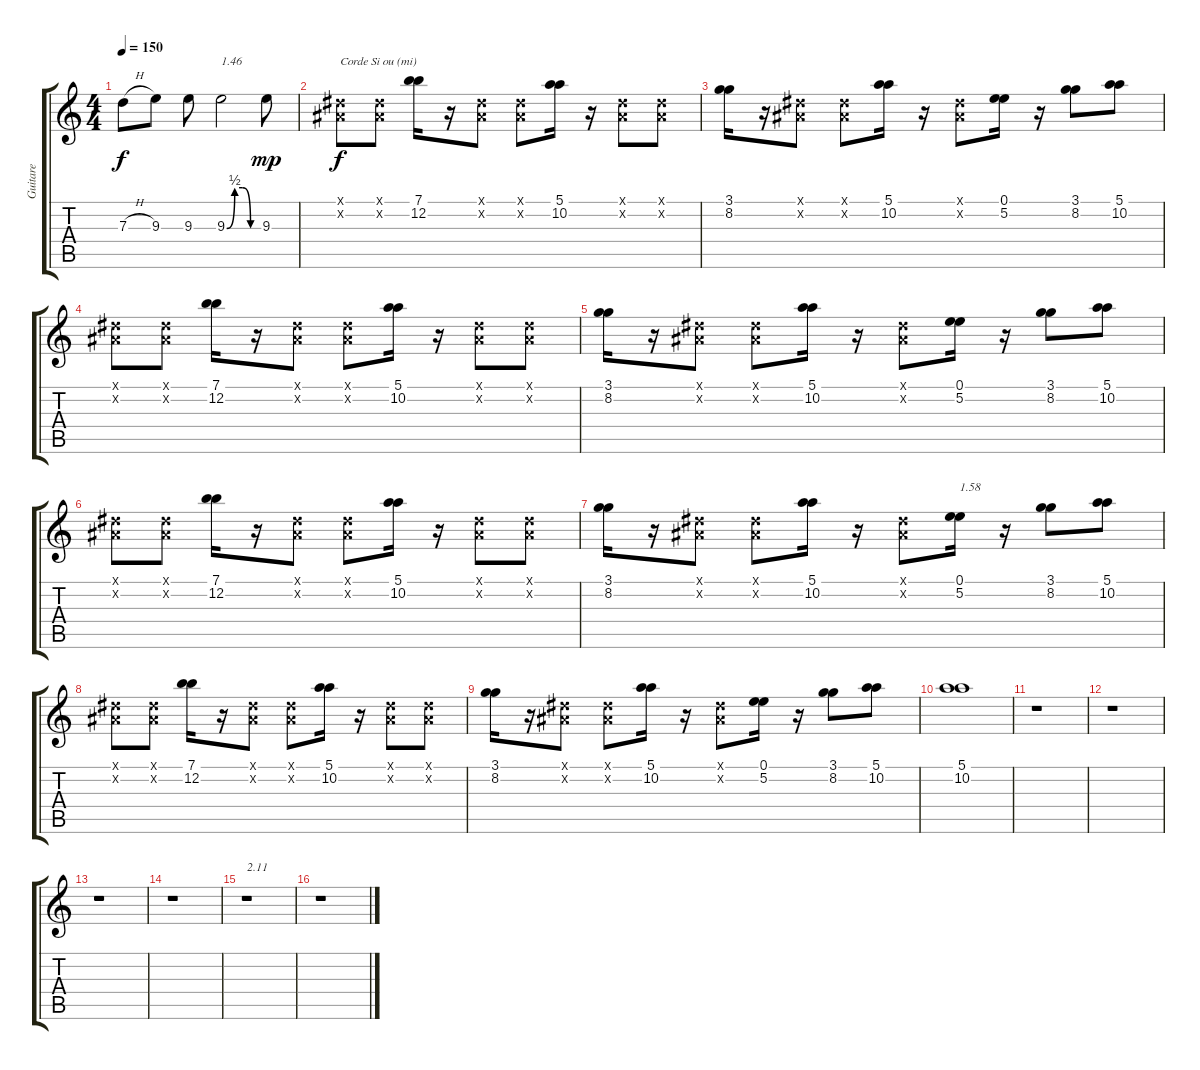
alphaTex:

\track ("Guitare " "Guitare ") {instrument distortionguitar}
\staff {score tabs}
\tuning (E4 B3 G3 D3 A2 E2) {hide}
\ts (4 4)
\tempo 150
\clef g2
\ks c
7.3{h}.8{dy f} 9.3.8 9.3.8 9.3{be (custom 0 0 15 2 30 2 45 0 60 0)}.2{txt "1.46"} 9.3.8{dy mp} |
(-1.1{x} -1.2{x}).8{txt "Corde Si ou (mi)" dy f} (-1.1{x} -1.2{x}).8 (7.1 12.2).16 r.16 (-1.1{x} -1.2{x}).8 (-1.1{x} -1.2{x}).8 (5.1 10.2).16 r.16 (-1.1{x} -1.2{x}).8 (-1.1{x} -1.2{x}).8 |
(3.1 8.2).16 r.16 (-1.1{x} -1.2{x}).8 (-1.1{x} -1.2{x}).8 (5.1 10.2).16 r.16 (-1.1{x} -1.2{x}).8 (0.1 5.2).16 r.16 (3.1 8.2).8 (5.1 10.2).8 |
(-1.1{x} -1.2{x}).8 (-1.1{x} -1.2{x}).8 (7.1 12.2).16 r.16 (-1.1{x} -1.2{x}).8 (-1.1{x} -1.2{x}).8 (5.1 10.2).16 r.16 (-1.1{x} -1.2{x}).8 (-1.1{x} -1.2{x}).8 |
(3.1 8.2).16 r.16 (-1.1{x} -1.2{x}).8 (-1.1{x} -1.2{x}).8 (5.1 10.2).16 r.16 (-1.1{x} -1.2{x}).8 (0.1 5.2).16 r.16 (3.1 8.2).8 (5.1 10.2).8 |
(-1.1{x} -1.2{x}).8 (-1.1{x} -1.2{x}).8 (7.1 12.2).16 r.16 (-1.1{x} -1.2{x}).8 (-1.1{x} -1.2{x}).8 (5.1 10.2).16 r.16 (-1.1{x} -1.2{x}).8 (-1.1{x} -1.2{x}).8 |
(3.1 8.2).16 r.16 (-1.1{x} -1.2{x}).8 (-1.1{x} -1.2{x}).8 (5.1 10.2).16 r.16 (-1.1{x} -1.2{x}).8 (0.1 5.2).16{txt "1.58"} r.16 (3.1 8.2).8 (5.1 10.2).8 |
(-1.1{x} -1.2{x}).8 (-1.1{x} -1.2{x}).8 (7.1 12.2).16 r.16 (-1.1{x} -1.2{x}).8 (-1.1{x} -1.2{x}).8 (5.1 10.2).16 r.16 (-1.1{x} -1.2{x}).8 (-1.1{x} -1.2{x}).8 |
(3.1 8.2).16 r.16 (-1.1{x} -1.2{x}).8 (-1.1{x} -1.2{x}).8 (5.1 10.2).16 r.16 (-1.1{x} -1.2{x}).8 (0.1 5.2).16 r.16 (3.1 8.2).8 (5.1 10.2).8 |
(5.1 10.2).1 |
r.1 |
r.1 |
r.1 |
r.1 |
r.1{txt "2.11"} |
r.1
